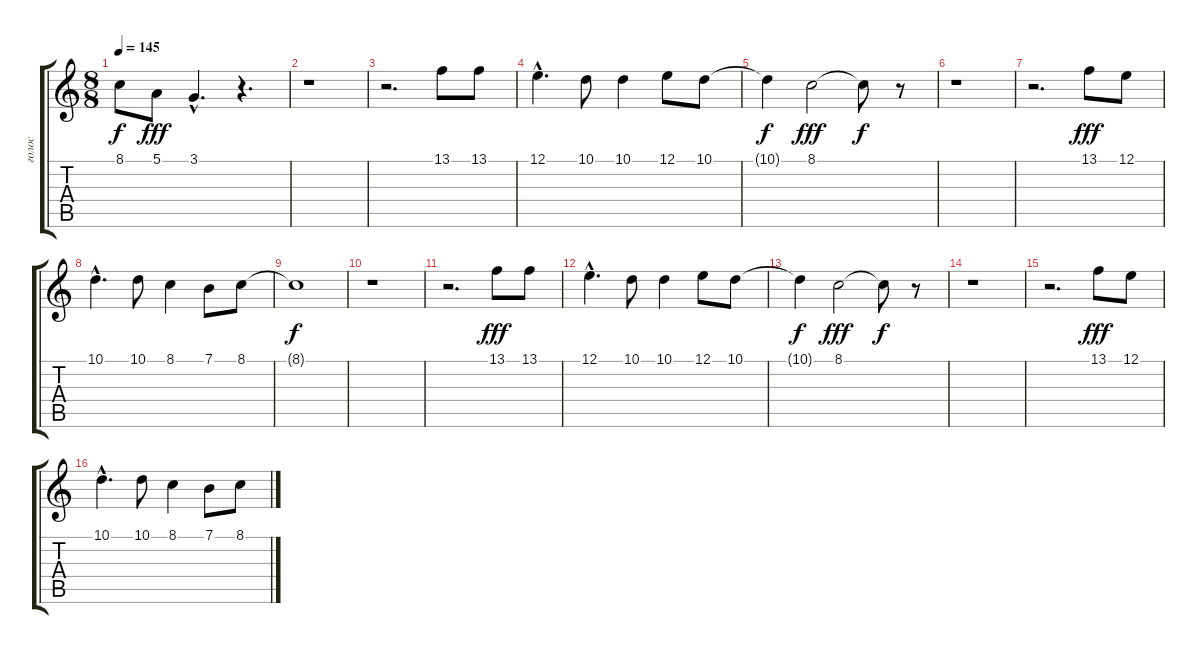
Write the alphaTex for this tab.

\track ("голос" "голос") {instrument flute}
\staff {score tabs}
\tuning (E4 B3 G3 D3 A2 E2) {hide}
\ts (8 8)
\tempo 145
\clef g2
\ks c
8.1{t}.8{dy f} 5.1.8{dy fff} 3.1{hac}.4{d} r.4{d} |
r.1 |
r.2{d} 13.1.8 13.1.8 |
12.1{hac}.4{d} 10.1.8 10.1.4 12.1.8 10.1.8 |
10.1{t}.4{dy f} 8.1.2{dy fff} 8.1{t}.8{dy f} r.8 |
r.1 |
r.2{d} 13.1.8{dy fff} 12.1.8 |
10.1{hac}.4{d} 10.1.8 8.1.4 7.1.8 8.1.8 |
8.1{t}.1{dy f} |
r.1 |
r.2{d} 13.1.8{dy fff} 13.1.8 |
12.1{hac}.4{d} 10.1.8 10.1.4 12.1.8 10.1.8 |
10.1{t}.4{dy f} 8.1.2{dy fff} 8.1{t}.8{dy f} r.8 |
r.1 |
r.2{d} 13.1.8{dy fff} 12.1.8 |
10.1{hac}.4{d} 10.1.8 8.1.4 7.1.8 8.1.8
